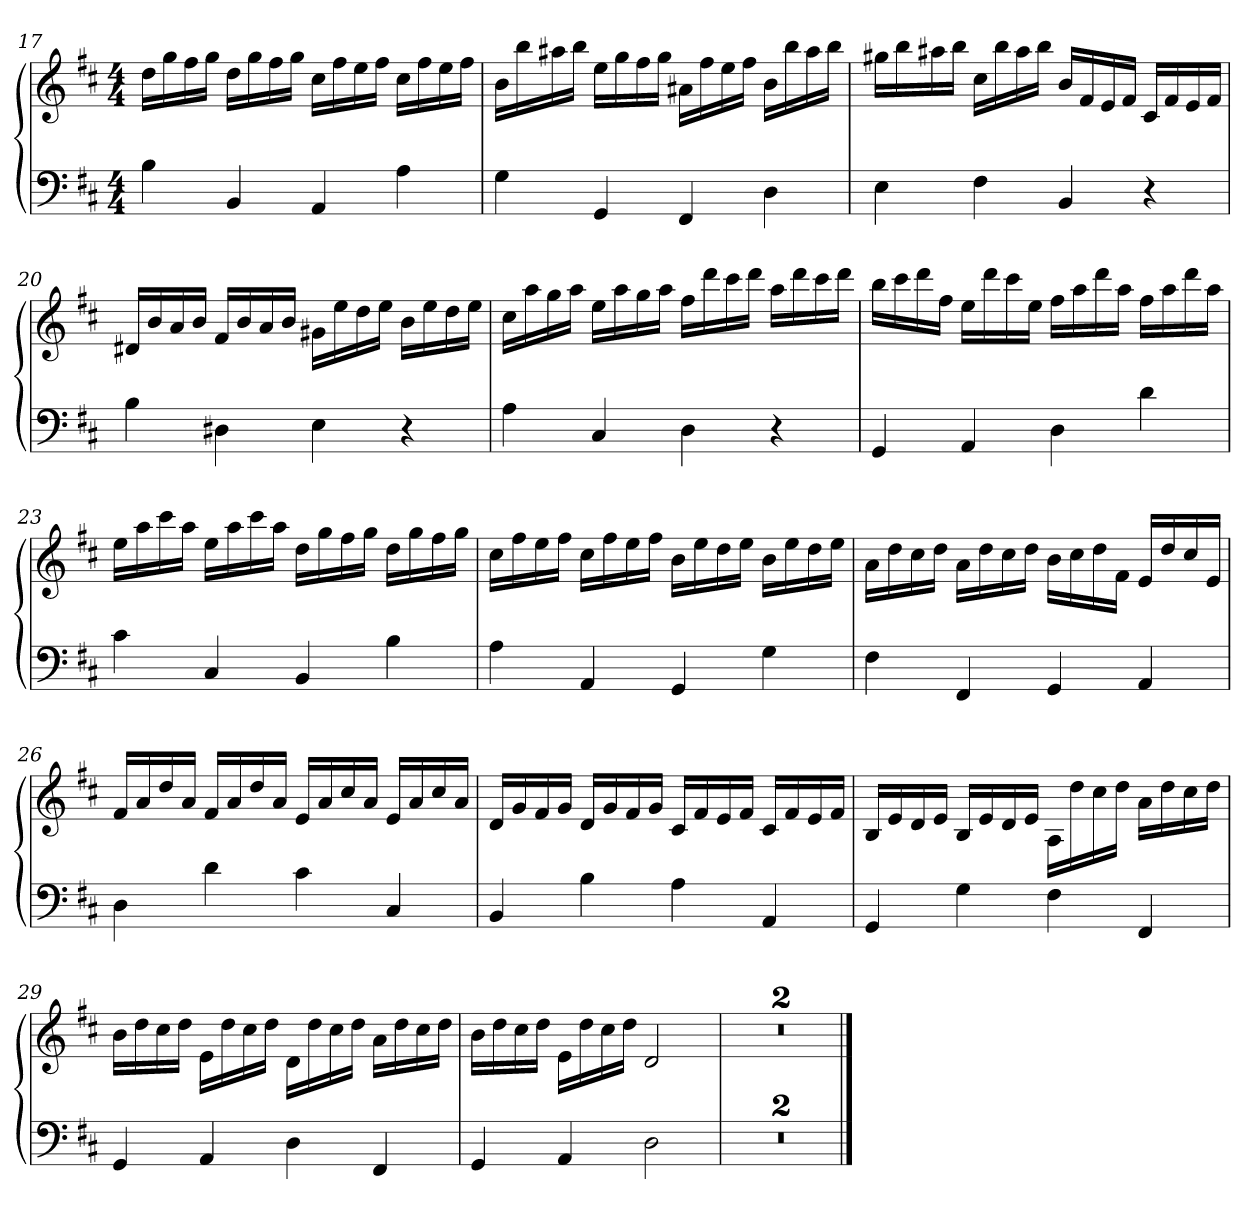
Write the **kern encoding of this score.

**kern	**kern
*part1	*part1
*staff2	*staff1
*clefF4	*clefG2
*k[f#c#]	*k[f#c#]
*M4/4	*M4/4
=17	=17
4B\	16dd\LL
.	16gg\
.	16ff#\
.	16gg\JJ
4BB/	16dd\LL
.	16gg\
.	16ff#\
.	16gg\JJ
4AA/	16cc#\LL
.	16ff#\
.	16ee\
.	16ff#\JJ
4A\	16cc#\LL
.	16ff#\
.	16ee\
.	16ff#\JJ
=18	=18
4G\	16b\LL
.	16bb\
.	16aa#X\
.	16bb\JJ
4GG/	16ee\LL
.	16gg\
.	16ff#\
.	16gg\JJ
4FF#/	16a#X\LL
.	16ff#\
.	16ee\
.	16ff#\JJ
4D\	16b\LL
.	16bb\
.	16aa#\
.	16bb\JJ
=19	=19
4E\	16gg#X\LL
.	16bb\
.	16aa#X\
.	16bb\JJ
4F#\	16cc#\LL
.	16bb\
.	16aa#\
.	16bb\JJ
4BB/	16b/LL
.	16f#/
.	16e/
.	16f#/JJ
4r	16c#/LL
.	16f#/
.	16e/
.	16f#/JJ
=20	=20
4B\	16d#X/LL
.	16b/
.	16a/
.	16b/JJ
4D#X\	16f#/LL
.	16b/
.	16a/
.	16b/JJ
4E\	16g#X\LL
.	16ee\
.	16dd\
.	16ee\JJ
4r	16b\LL
.	16ee\
.	16dd\
.	16ee\JJ
=21	=21
4A\	16cc#\LL
.	16aa\
.	16gg\
.	16aa\JJ
4C#/	16ee\LL
.	16aa\
.	16gg\
.	16aa\JJ
4D\	16ff#\LL
.	16ddd\
.	16ccc#\
.	16ddd\JJ
4r	16aa\LL
.	16ddd\
.	16ccc#\
.	16ddd\JJ
=22	=22
4GG/	16bb\LL
.	16ccc#\
.	16ddd\
.	16ff#\JJ
4AA/	16ee\LL
.	16ddd\
.	16ccc#\
.	16ee\JJ
4D\	16ff#\LL
.	16aa\
.	16ddd\
.	16aa\JJ
4d\	16ff#\LL
.	16aa\
.	16ddd\
.	16aa\JJ
=23	=23
4c#\	16ee\LL
.	16aa\
.	16ccc#\
.	16aa\JJ
4C#/	16ee\LL
.	16aa\
.	16ccc#\
.	16aa\JJ
4BB/	16dd\LL
.	16gg\
.	16ff#\
.	16gg\JJ
4B\	16dd\LL
.	16gg\
.	16ff#\
.	16gg\JJ
=24	=24
4A\	16cc#\LL
.	16ff#\
.	16ee\
.	16ff#\JJ
4AA/	16cc#\LL
.	16ff#\
.	16ee\
.	16ff#\JJ
4GG/	16b\LL
.	16ee\
.	16dd\
.	16ee\JJ
4G\	16b\LL
.	16ee\
.	16dd\
.	16ee\JJ
=25	=25
4F#\	16a\LL
.	16dd\
.	16cc#\
.	16dd\JJ
4FF#/	16a\LL
.	16dd\
.	16cc#\
.	16dd\JJ
4GG/	16b\LL
.	16cc#\
.	16dd\
.	16f#\JJ
4AA/	16e/LL
.	16dd/
.	16cc#/
.	16e/JJ
=26	=26
4D\	16f#/LL
.	16a/
.	16dd/
.	16a/JJ
4d\	16f#/LL
.	16a/
.	16dd/
.	16a/JJ
4c#\	16e/LL
.	16a/
.	16cc#/
.	16a/JJ
4C#/	16e/LL
.	16a/
.	16cc#/
.	16a/JJ
=27	=27
4BB/	16d/LL
.	16g/
.	16f#/
.	16g/JJ
4B\	16d/LL
.	16g/
.	16f#/
.	16g/JJ
4A\	16c#/LL
.	16f#/
.	16e/
.	16f#/JJ
4AA/	16c#/LL
.	16f#/
.	16e/
.	16f#/JJ
=28	=28
4GG/	16B/LL
.	16e/
.	16d/
.	16e/JJ
4G\	16B/LL
.	16e/
.	16d/
.	16e/JJ
4F#\	16A\LL
.	16dd\
.	16cc#\
.	16dd\JJ
4FF#/	16a\LL
.	16dd\
.	16cc#\
.	16dd\JJ
=29	=29
4GG/	16b\LL
.	16dd\
.	16cc#\
.	16dd\JJ
4AA/	16e\LL
.	16dd\
.	16cc#\
.	16dd\JJ
4D\	16d\LL
.	16dd\
.	16cc#\
.	16dd\JJ
4FF#/	16a\LL
.	16dd\
.	16cc#\
.	16dd\JJ
=30	=30
4GG/	16b\LL
.	16dd\
.	16cc#\
.	16dd\JJ
4AA/	16e\LL
.	16dd\
.	16cc#\
.	16dd\JJ
2D\	2d/
=31	=31
1r	1r
=32	=32
1r	1r
==	==
*-	*-
